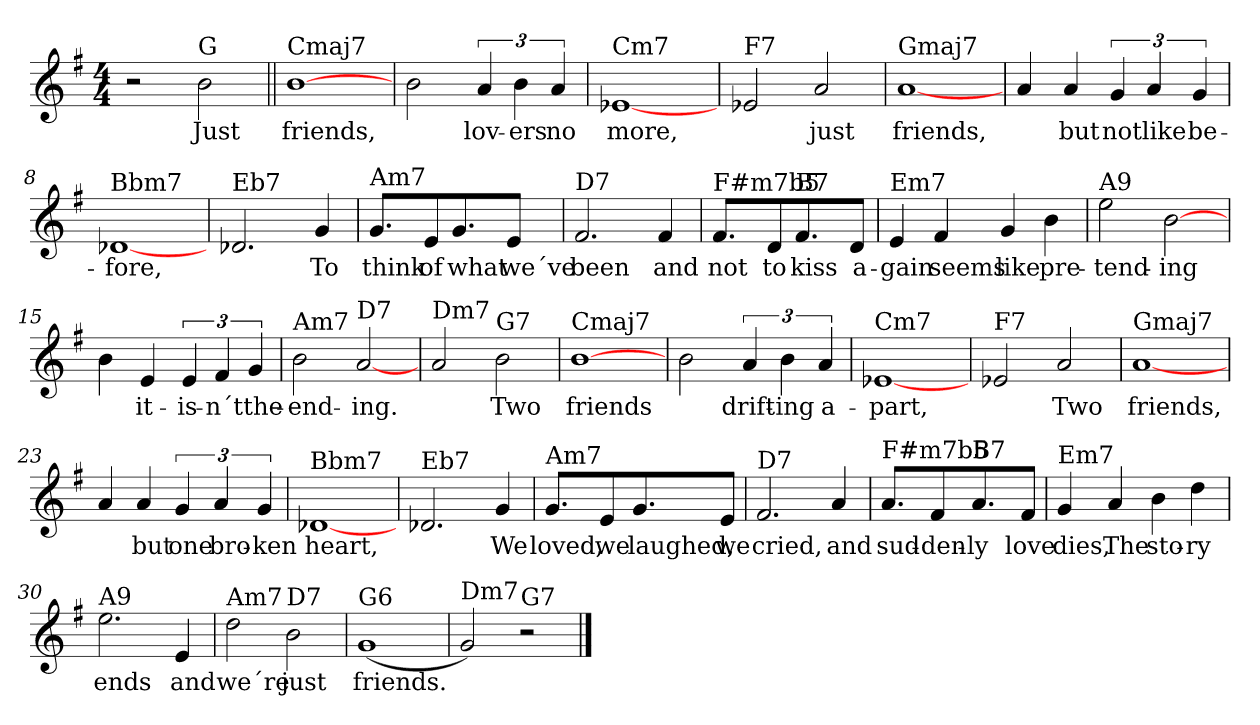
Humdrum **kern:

**kern	**text
*part1	*part1
*staff1	*staff1
*clefG2	*
*k[f#]	*
*G:	*
*M4/4	*
=1	=1
2r	.
!LO:TX:a:t=G	!
2b	-Just
=2||	=2||
!LO:TX:a:t=Cmaj7	!
[1b	-friends,
=3	=3
2b	.
6a	-lov-
6b	-ers
6a	-no
=4	=4
!LO:TX:a:t=Cm7	!
[1e-	-more,
=5	=5
!LO:TX:a:t=F7	!
2e-	.
2a	-just
=6	=6
!LO:TX:a:t=Gmaj7	!
[1a	-friends,
=7	=7
4a	.
4a	-but
6g	-not
6a	-like
6g	-be-
=8	=8
!LO:TX:a:t=Bbm7	!
[1d-	-fore,
=9	=9
!LO:TX:a:t=Eb7	!
2.d-	.
4g	-To
=10	=10
!LO:TX:a:t=Am7	!
4.g	-think
8eJ	-of
4.g	-what
8eJ	-we´ve
=11	=11
!LO:TX:a:t=D7	!
2.f#	-been
4f#	-and
=12	=12
!LO:TX:a:t=F#m7b5	!
4.f#	-not
8dJ	-to
!LO:TX:a:t=B7	!
4.f#	-kiss
8dJ	-a-
=13	=13
!LO:TX:a:t=Em7	!
4e	-gain
4f#	-seems
4g	-like
4b	-pre-
=14	=14
!LO:TX:a:t=A9	!
2ee	-tend-
[2b	-ing
=15	=15
4b	.
4e	-it-
6e	-is-
6f#	-n´t
6g	-the-
=16	=16
!LO:TX:a:t=Am7	!
2b	-end-
!LO:TX:a:t=D7	!
[2a	-ing.
=17	=17
!LO:TX:a:t=Dm7	!
2a	.
!LO:TX:a:t=G7	!
2b	-Two
=18	=18
!LO:TX:a:t=Cmaj7	!
[1b	-friends
=19	=19
2b	.
6a	-drift-
6b	-ing
6a	-a-
=20	=20
!LO:TX:a:t=Cm7	!
[1e-	-part,
=21	=21
!LO:TX:a:t=F7	!
2e-	.
2a	-Two
=22	=22
!LO:TX:a:t=Gmaj7	!
[1a	-friends,
=23	=23
4a	.
4a	-but
6g	-one
6a	-bro-
6g	-ken
=24	=24
!LO:TX:a:t=Bbm7	!
[1d-	-heart,
=25	=25
!LO:TX:a:t=Eb7	!
2.d-	.
4g	-We
=26	=26
!LO:TX:a:t=Am7	!
4.g	-loved,
8eJ	-we
4.g	-laughed,
8eJ	-we
=27	=27
!LO:TX:a:t=D7	!
2.f#	-cried,
4a	-and
=28	=28
!LO:TX:a:t=F#m7b5	!
4.a	-sud-
8f#J	-den-
!LO:TX:a:t=B7	!
4.a	-ly
8f#J	-love
=29	=29
!LO:TX:a:t=Em7	!
4g	-dies,
4a	-The
4b	-sto-
4dd	-ry
=30	=30
!LO:TX:a:t=A9	!
2.ee	-ends
4e	-and
=31	=31
!LO:TX:a:t=Am7	!
2dd	-we´re
!LO:TX:a:t=D7	!
2b	-just
=32	=32
!LO:TX:a:t=G6	!
(1g	-friends.
=33	=33
!LO:TX:a:t=Dm7	!
2g)	.
!LO:TX:a:t=G7	!
2r	.
==	==
*-	*-
